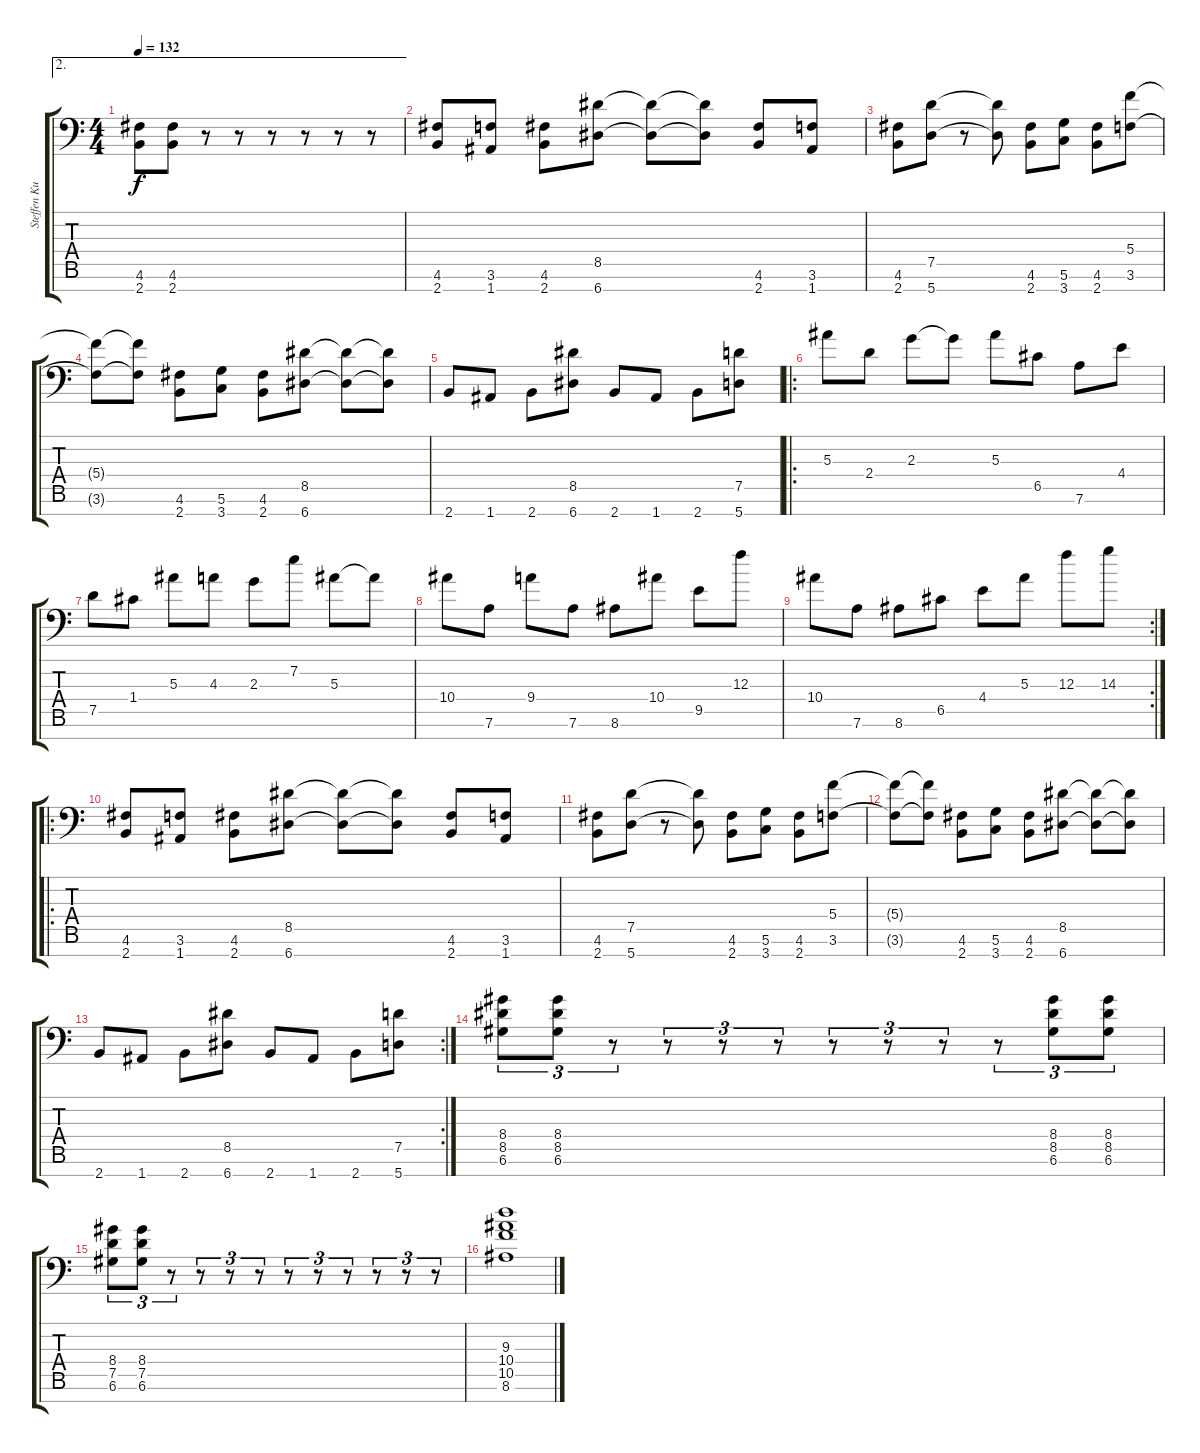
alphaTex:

\track ("Steffen Kummerer" "Steffen Ku") {instrument distortionguitar}
\staff {score tabs}
\tuning (D4 A3 F3 C3 G2 D2 A1) {hide}
\ae 2
\ts (4 4)
\tempo 132
\clef f4
\ks c
(4.6 2.7).8{dy f} (4.6 2.7).8 r.8 r.8 r.8 r.8 r.8 r.8 |
(4.6 2.7).8 (3.6 1.7).8 (4.6 2.7).8 (8.5 6.7).8 (8.5{t} 6.7{t}).8 (8.5{t} 6.7{t}).8 (4.6 2.7).8 (3.6 1.7).8 |
(4.6 2.7).8 (7.5 5.7).8 r.8 (7.5{t} 5.7{t}).8 (4.6 2.7).8 (5.6 3.7).8 (4.6 2.7).8 (5.4 3.6).8 |
(5.4{t} 3.6{t}).8 (5.4{t} 3.6{t}).8 (4.6 2.7).8 (5.6 3.7).8 (4.6 2.7).8 (8.5 6.7).8 (8.5{t} 6.7{t}).8 (8.5{t} 6.7{t}).8 |
2.7.8 1.7.8 2.7.8 (8.5 6.7).8 2.7.8 1.7.8 2.7.8 (7.5 5.7).8 |
\ro
5.3.8 2.4.8 2.3.8 2.3{t}.8 5.3.8 6.5.8 7.6.8 4.4.8 |
7.5.8 1.4.8 5.3.8 4.3.8 2.3.8 7.2.8 5.3.8 5.3{t}.8 |
10.4.8 7.6.8 9.4.8 7.6.8 8.6.8 10.4.8 9.5.8 12.3.8 |
\rc 2
10.4.8 7.6.8 8.6.8 6.5.8 4.4.8 5.3.8 12.3.8 14.3.8 |
\ro
(4.6 2.7).8 (3.6 1.7).8 (4.6 2.7).8 (8.5 6.7).8 (8.5{t} 6.7{t}).8 (8.5{t} 6.7{t}).8 (4.6 2.7).8 (3.6 1.7).8 |
(4.6 2.7).8 (7.5 5.7).8 r.8 (7.5{t} 5.7{t}).8 (4.6 2.7).8 (5.6 3.7).8 (4.6 2.7).8 (5.4 3.6).8 |
(5.4{t} 3.6{t}).8 (5.4{t} 3.6{t}).8 (4.6 2.7).8 (5.6 3.7).8 (4.6 2.7).8 (8.5 6.7).8 (8.5{t} 6.7{t}).8 (8.5{t} 6.7{t}).8 |
\rc 2
2.7.8 1.7.8 2.7.8 (8.5 6.7).8 2.7.8 1.7.8 2.7.8 (7.5 5.7).8 |
(8.4 8.5 6.6).8{tu (3 2)} (8.4 8.5 6.6).8{tu (3 2)} r.8{tu (3 2)} r.8{tu (3 2)} r.8{tu (3 2)} r.8{tu (3 2)} r.8{tu (3 2)} r.8{tu (3 2)} r.8{tu (3 2)} r.8{tu (3 2)} (8.4 8.5 6.6).8{tu (3 2)} (8.4 8.5 6.6).8{tu (3 2)} |
(8.4 7.5 6.6).8{tu (3 2)} (8.4 7.5 6.6).8{tu (3 2)} r.8{tu (3 2)} r.8{tu (3 2)} r.8{tu (3 2)} r.8{tu (3 2)} r.8{tu (3 2)} r.8{tu (3 2)} r.8{tu (3 2)} r.8{tu (3 2)} r.8{tu (3 2)} r.8{tu (3 2)} |
(9.3 10.4 10.5 8.6).1
